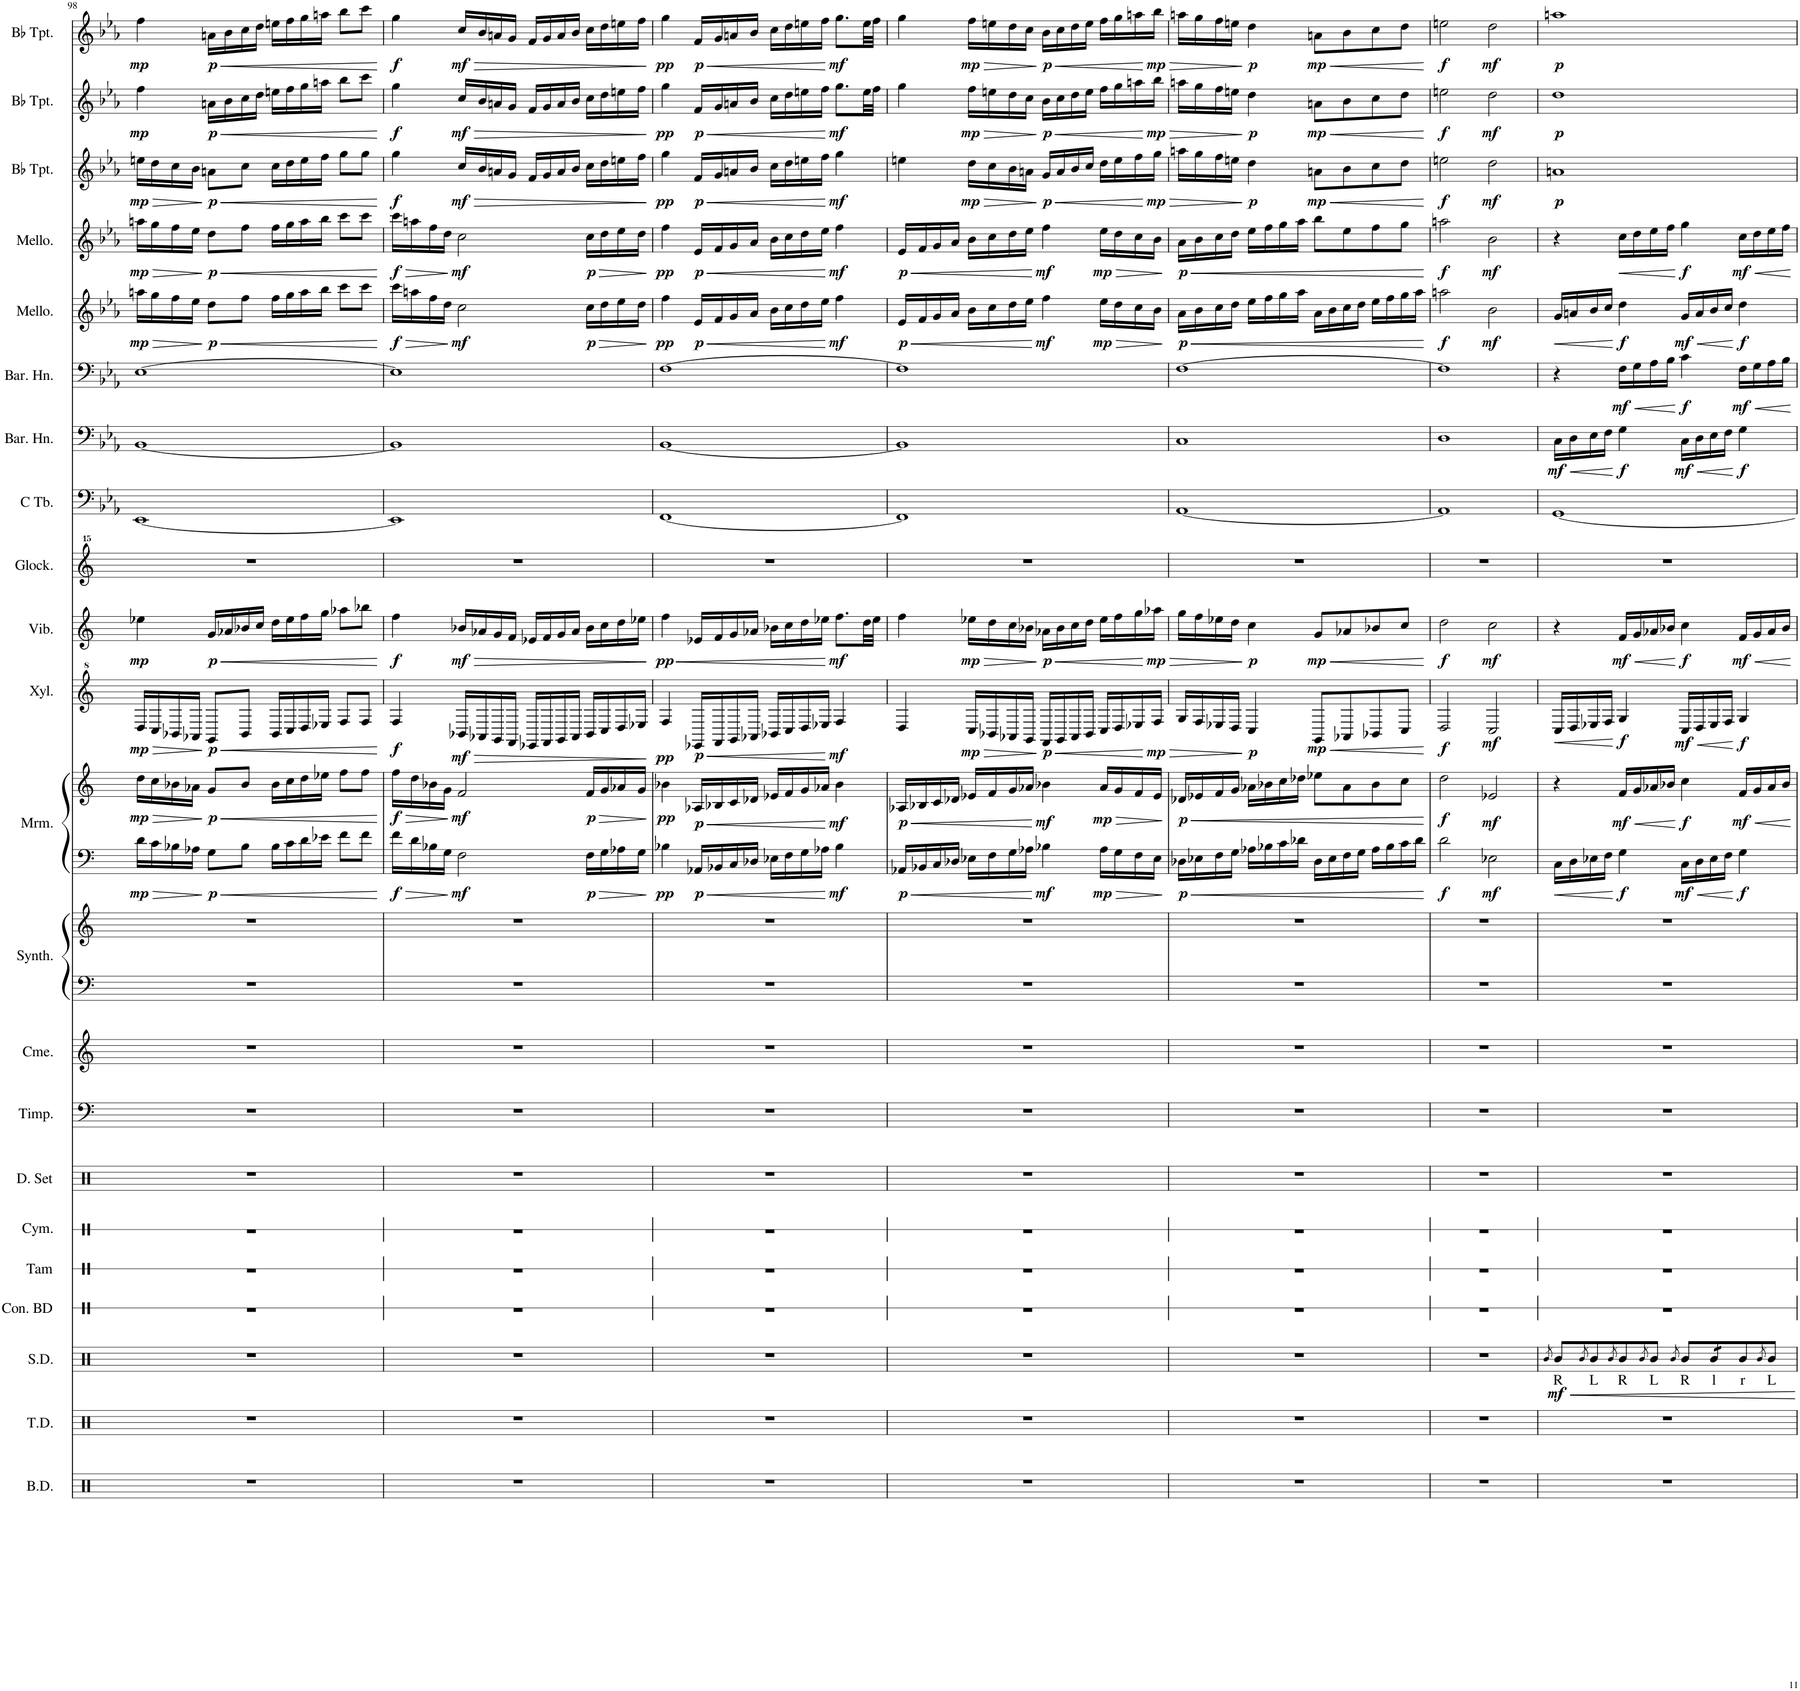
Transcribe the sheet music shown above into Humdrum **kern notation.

**kern	**kern	**kern	**dynam	**kern	**kern	**kern	**kern	**kern	**kern	**kern	**kern	**kern	**kern	**dynam	**kern	**dynam	**kern	**dynam	**kern	**kern	**kern	**dynam	**kern	**dynam	**kern	**dynam	**kern	**dynam	**kern	**dynam	**kern	**dynam	**kern	**dynam
*part22	*part21	*part20	*part20	*part19	*part18	*part17	*part16	*part15	*part14	*part13	*part13	*part12	*part12	*part12	*part11	*part11	*part10	*part10	*part9	*part8	*part7	*part7	*part6	*part6	*part5	*part5	*part4	*part4	*part3	*part3	*part2	*part2	*part1	*part1
*staff24	*staff23	*staff22	*staff22	*staff21	*staff20	*staff19	*staff18	*staff17	*staff16	*staff15	*staff14	*staff13	*staff12	*staff12/13	*staff11	*staff11	*staff10	*staff10	*staff9	*staff8	*staff7	*staff7	*staff6	*staff6	*staff5	*staff5	*staff4	*staff4	*staff3	*staff3	*staff2	*staff2	*staff1	*staff1
*I"Bass Drums	*I"Tenor Drums	*I"Snare Drum	*	*I"Concert Bass Drum	*I"Tam-Tam	*I"Cymbal	*I"Drumset	*I"Timpani	*I"Chimes	*I"Bass Synthesizer	*	*I"Marimba	*	*	*I"Xylophone	*	*I"Vibraphone	*	*I"Glockenspiel	*I"C Tuba	*I"Baritone Horn	*	*I"Baritone Horn	*	*I"Mellophone	*	*I"Mellophone	*	*I"Bb Trumpet	*	*I"Bb Trumpet	*	*I"Bb Trumpet	*
*I'B.D.	*I'T.D.	*I'S.D.	*	*I'Con. BD	*I'Tam	*I'Cym.	*I'D. Set	*I'Timp.	*I'Cme.	*I'Synth.	*	*I'Mrm.	*	*	*I'Xyl.	*	*I'Vib.	*	*I'Glock.	*I'C Tb.	*I'Bar. Hn.	*	*I'Bar. Hn.	*	*I'Mello.	*	*I'Mello.	*	*I'Bb Tpt.	*	*I'Bb Tpt.	*	*I'Bb Tpt.	*
!!LO:PB:g=z
*clefX	*clefX	*clefX	*	*clefX	*clefX	*clefX	*clefX	*clefF4	*clefG2	*clefF4	*clefG2	*clefF4	*clefG2	*	*clefG^2	*	*clefG2	*	*clefG^^2	*clefF4	*clefF4	*	*clefF4	*	*clefG2	*	*clefG2	*	*clefG2	*	*clefG2	*	*clefG2	*
*	*	*	*	*	*	*	*	*	*	*	*	*	*	*	*Trd-7c-12	*	*	*	*Trd-14c-24	*	*Trd4c7	*	*Trd4c7	*	*Trd4c7	*	*Trd4c7	*	*Trd1c2	*	*Trd1c2	*	*Trd1c2	*
*k[]	*k[]	*k[]	*	*k[]	*k[]	*k[]	*k[]	*k[]	*k[]	*k[]	*k[]	*k[]	*k[]	*	*k[]	*	*k[]	*	*k[]	*k[b-e-a-]	*k[b-e-a-]	*	*k[b-e-a-]	*	*k[b-e-a-]	*	*k[b-e-a-]	*	*k[b-e-a-]	*	*k[b-e-a-]	*	*k[b-e-a-]	*
*M4/4	*M4/4	*M4/4	*	*M4/4	*M4/4	*M4/4	*M4/4	*M4/4	*M4/4	*M4/4	*M4/4	*M4/4	*M4/4	*	*M4/4	*	*M4/4	*	*M4/4	*M4/4	*M4/4	*	*M4/4	*	*M4/4	*	*M4/4	*	*M4/4	*	*M4/4	*	*M4/4	*
=98	=98	=98	=98	=98	=98	=98	=98	=98	=98	=98	=98	=98	=98	=98	=98	=98	=98	=98	=98	=98	=98	=98	=98	=98	=98	=98	=98	=98	=98	=98	=98	=98	=98	=98
!	!	!	!	!	!	!	!	!	!	!	!	!	!	!LO:HP:b	!	!LO:HP:b	!	!	!	!	!	!	!	!	!	!LO:HP:b	!	!LO:HP:b	!	!LO:HP:b	!	!	!	!
!	!	!	!	!	!	!	!	!	!	!	!	!	!	!LO:DY:n=1:b=2	!	!	!	!	!	!	!	!	!	!	!	!	!	!	!	!	!	!	!	!
!	!	!	!	!	!	!	!	!	!	!	!	!	!	!LO:DY:n=2:b	!	!LO:DY:n=1:b	!	!LO:DY:b	!	!	!	!	!	!	!	!LO:DY:n=1:b	!	!LO:DY:n=1:b	!	!LO:DY:n=1:b	!	!LO:DY:b	!	!LO:DY:b
1r	1r	1r	.	1r	1r	1r	1r	1r	1r	1r	1r	16d\LL	16dd\LL	> mp mp	16d/LL	> mp	4ee-X\	mp	1r	[1EE-	[1BB-	.	[1E-	.	16aan\LL	> mp	16aan\LL	> mp	16een\LL	> mp	4ff\	mp	4ff\	mp
.	.	.	.	.	.	.	.	.	.	.	.	16c\	16cc\	.	16c/	.	.	.	.	.	.	.	.	.	16gg\	.	16gg\	.	16dd\	.	.	.	.	.
.	.	.	.	.	.	.	.	.	.	.	.	16B-X\	16b-X\	.	16B-X/	.	.	.	.	.	.	.	.	.	16ff\	.	16ff\	.	16cc\	.	.	.	.	.
.	.	.	.	.	.	.	.	.	.	.	.	16A-X\JJ	16a-X\JJ	.	16A-X/JJ	.	.	.	.	.	.	.	.	.	16ee-\JJ	.	16ee-\JJ	.	16b-\JJ	.	.	.	.	.
!	!	!	!	!	!	!	!	!	!	!	!	!	!	!LO:HP:n=1:b	!	!LO:HP:n=1:b	!	!LO:HP:b	!	!	!	!	!	!	!	!LO:HP:n=1:b	!	!LO:HP:n=1:b	!	!LO:HP:n=1:b	!	!LO:HP:b	!	!LO:HP:b
!	!	!	!	!	!	!	!	!	!	!	!	!	!	!LO:DY:n=3:b=2	!	!	!	!	!	!	!	!	!	!	!	!	!	!	!	!	!	!	!	!
!	!	!	!	!	!	!	!	!	!	!	!	!	!	!LO:DY:n=4:b	!	!LO:DY:n=2:b	!	!LO:DY:n=1:b	!	!	!	!	!	!	!	!LO:DY:n=2:b	!	!LO:DY:n=2:b	!	!LO:DY:n=2:b	!	!LO:DY:n=1:b	!	!LO:DY:n=1:b
.	.	.	.	.	.	.	.	.	.	.	.	8G\L	8g/L	] < p p	8G/L	] < p	16g/LL	< p	.	.	.	.	.	.	8dd\L	] < p	8dd\L	] < p	8an\L	] < p	16an\LL	< p	16an\LL	< p
.	.	.	.	.	.	.	.	.	.	.	.	.	.	.	.	.	16a-X/	.	.	.	.	.	.	.	.	.	.	.	.	.	16b-\	.	16b-\	.
.	.	.	.	.	.	.	.	.	.	.	.	8B-\J	8b-/J	.	8B-/J	.	16b-X/	.	.	.	.	.	.	.	8ff\J	.	8ff\J	.	8cc\J	.	16cc\	.	16cc\	.
.	.	.	.	.	.	.	.	.	.	.	.	.	.	.	.	.	16cc/JJ	.	.	.	.	.	.	.	.	.	.	.	.	.	16dd\JJ	.	16dd\JJ	.
.	.	.	.	.	.	.	.	.	.	.	.	16B-\LL	16b-\LL	.	16B-/LL	.	16dd\LL	.	.	.	.	.	.	.	16ff\LL	.	16ff\LL	.	16cc\LL	.	16een\LL	.	16een\LL	.
.	.	.	.	.	.	.	.	.	.	.	.	16c\	16cc\	.	16c/	.	16ee-\	.	.	.	.	.	.	.	16gg\	.	16gg\	.	16dd\	.	16ff\	.	16ff\	.
.	.	.	.	.	.	.	.	.	.	.	.	16d\	16dd\	.	16d/	.	16ff\	.	.	.	.	.	.	.	16aa\	.	16aa\	.	16ee\	.	16gg\	.	16gg\	.
.	.	.	.	.	.	.	.	.	.	.	.	16e-X\JJ	16ee-X\JJ	.	16e-X/JJ	.	16gg\JJ	.	.	.	.	.	.	.	16bb-\JJ	.	16bb-\JJ	.	16ff\JJ	.	16aan\JJ	.	16aan\JJ	.
.	.	.	.	.	.	.	.	.	.	.	.	8f\L	8ff\L	.	8f/L	.	8aa-X\L	.	.	.	.	.	.	.	8ccc\L	.	8ccc\L	.	8gg\L	.	8bb-\L	.	8bb-\L	.
.	.	.	.	.	.	.	.	.	.	.	.	8f\J	8ff\J	.	8f/J	.	8bb-X\J	.	.	.	.	.	.	.	8ccc\J	.	8ccc\J	.	8gg\J	.	8ccc\J	.	8ccc\J	.
.	.	.	.	.	.	.	.	.	.	.	.	.	.	[	.	[	.	[	.	.	.	.	.	.	.	[	.	[	.	[	.	[	.	[
=99	=99	=99	=99	=99	=99	=99	=99	=99	=99	=99	=99	=99	=99	=99	=99	=99	=99	=99	=99	=99	=99	=99	=99	=99	=99	=99	=99	=99	=99	=99	=99	=99	=99	=99
!	!	!	!	!	!	!	!	!	!	!	!	!	!	!LO:HP:b	!	!	!	!	!	!	!	!	!	!	!	!LO:HP:b	!	!LO:HP:b	!	!	!	!	!	!
!	!	!	!	!	!	!	!	!	!	!	!	!	!	!LO:DY:n=1:b=2	!	!	!	!	!	!	!	!	!	!	!	!	!	!	!	!	!	!	!	!
!	!	!	!	!	!	!	!	!	!	!	!	!	!	!LO:DY:n=2:b	!	!LO:DY:b	!	!LO:DY:b	!	!	!	!	!	!	!	!LO:DY:n=1:b	!	!LO:DY:n=1:b	!	!LO:DY:b	!	!LO:DY:b	!	!LO:DY:b
1r	1r	1r	.	1r	1r	1r	1r	1r	1r	1r	1r	16f\LL	16ff\LL	> f f	4f/	f	4ff\	f	1r	1EE-]	1BB-]	.	1E-]	.	16ccc\LL	> f	16ccc\LL	> f	4gg\	f	4gg\	f	4gg\	f
.	.	.	.	.	.	.	.	.	.	.	.	16d\	16dd\	.	.	.	.	.	.	.	.	.	.	.	16aan\	.	16aan\	.	.	.	.	.	.	.
.	.	.	.	.	.	.	.	.	.	.	.	16B-X\	16b-X\	.	.	.	.	.	.	.	.	.	.	.	16ff\	.	16ff\	.	.	.	.	.	.	.
.	.	.	.	.	.	.	.	.	.	.	.	16G\JJ	16g\JJ	.	.	.	.	.	.	.	.	.	.	.	16dd\JJ	.	16dd\JJ	.	.	.	.	.	.	.
!	!	!	!	!	!	!	!	!	!	!	!	!	!	!LO:DY:n=3:b=2	!	!LO:HP:b	!	!LO:HP:b	!	!	!	!	!	!	!	!	!	!	!	!LO:HP:b	!	!LO:HP:b	!	!LO:HP:b
!	!	!	!	!	!	!	!	!	!	!	!	!	!	!LO:DY:n=4:b	!	!LO:DY:n=1:b	!	!LO:DY:n=1:b	!	!	!	!	!	!	!	!LO:DY:n=2:b	!	!LO:DY:n=2:b	!	!LO:DY:n=1:b	!	!LO:DY:n=1:b	!	!LO:DY:n=1:b
.	.	.	.	.	.	.	.	.	.	.	.	2F\	2f/	] mf mf	16B-X/LL	> mf	16b-X/LL	> mf	.	.	.	.	.	.	2cc\	] mf	2cc\	] mf	16cc/LL	> mf	16cc/LL	> mf	16cc/LL	> mf
.	.	.	.	.	.	.	.	.	.	.	.	.	.	.	16A-X/	.	16a-X/	.	.	.	.	.	.	.	.	.	.	.	16b-/	.	16b-/	.	16b-/	.
.	.	.	.	.	.	.	.	.	.	.	.	.	.	.	16G/	.	16g/	.	.	.	.	.	.	.	.	.	.	.	16an/	.	16an/	.	16an/	.
.	.	.	.	.	.	.	.	.	.	.	.	.	.	.	16F/JJ	.	16f/JJ	.	.	.	.	.	.	.	.	.	.	.	16g/JJ	.	16g/JJ	.	16g/JJ	.
.	.	.	.	.	.	.	.	.	.	.	.	.	.	.	16E-X/LL	.	16e-X/LL	.	.	.	.	.	.	.	.	.	.	.	16f/LL	.	16f/LL	.	16f/LL	.
.	.	.	.	.	.	.	.	.	.	.	.	.	.	.	16F/	.	16f/	.	.	.	.	.	.	.	.	.	.	.	16g/	.	16g/	.	16g/	.
.	.	.	.	.	.	.	.	.	.	.	.	.	.	.	16G/	.	16g/	.	.	.	.	.	.	.	.	.	.	.	16a/	.	16a/	.	16a/	.
.	.	.	.	.	.	.	.	.	.	.	.	.	.	.	16A-/JJ	.	16a-/JJ	.	.	.	.	.	.	.	.	.	.	.	16b-/JJ	.	16b-/JJ	.	16b-/JJ	.
!	!	!	!	!	!	!	!	!	!	!	!	!	!	!LO:HP:b	!	!	!	!	!	!	!	!	!	!	!	!LO:HP:b	!	!LO:HP:b	!	!	!	!	!	!
!	!	!	!	!	!	!	!	!	!	!	!	!	!	!LO:DY:n=5:b=2	!	!	!	!	!	!	!	!	!	!	!	!	!	!	!	!	!	!	!	!
!	!	!	!	!	!	!	!	!	!	!	!	!	!	!LO:DY:n=6:b	!	!	!	!	!	!	!	!	!	!	!	!LO:DY:n=3:b	!	!LO:DY:n=3:b	!	!	!	!	!	!
.	.	.	.	.	.	.	.	.	.	.	.	16F\LL	16f/LL	> p p	16B-/LL	.	16b-\LL	.	.	.	.	.	.	.	16cc\LL	> p	16cc\LL	> p	16cc\LL	.	16cc\LL	.	16cc\LL	.
.	.	.	.	.	.	.	.	.	.	.	.	16G\	16g/	.	16c/	.	16cc\	.	.	.	.	.	.	.	16dd\	.	16dd\	.	16dd\	.	16dd\	.	16dd\	.
.	.	.	.	.	.	.	.	.	.	.	.	16A-X\	16a-X/	.	16d/	.	16dd\	.	.	.	.	.	.	.	16ee-\	.	16ee-\	.	16een\	.	16een\	.	16een\	.
.	.	.	.	.	.	.	.	.	.	.	.	16G\JJ	16g/JJ	.	16e-X/JJ	.	16ee-X\JJ	.	.	.	.	.	.	.	16dd\JJ	.	16dd\JJ	.	16ff\JJ	.	16ff\JJ	.	16ff\JJ	.
.	.	.	.	.	.	.	.	.	.	.	.	.	.	]	.	]	.	]	.	.	.	.	.	.	.	]	.	]	.	]	.	]	.	]
=100	=100	=100	=100	=100	=100	=100	=100	=100	=100	=100	=100	=100	=100	=100	=100	=100	=100	=100	=100	=100	=100	=100	=100	=100	=100	=100	=100	=100	=100	=100	=100	=100	=100	=100
!	!	!	!	!	!	!	!	!	!	!	!	!	!	!LO:DY:b=2	!	!	!	!LO:HP:b	!	!	!	!	!	!	!	!	!	!	!	!	!	!	!	!
!	!	!	!	!	!	!	!	!	!	!	!	!	!	!LO:DY:n=1:b	!	!LO:DY:b	!	!LO:DY:n=1:b	!	!	!	!	!	!	!	!LO:DY:b	!	!LO:DY:b	!	!LO:DY:b	!	!LO:DY:b	!	!LO:DY:b
1r	1r	1r	.	1r	1r	1r	1r	1r	1r	1r	1r	4B-X\	4b-X\	pp pp	4f/	pp	4ff\	< pp	1r	[1FF	[1BB-	.	[1F	.	4ff\	pp	4ff\	pp	4gg\	pp	4gg\	pp	4gg\	pp
!	!	!	!	!	!	!	!	!	!	!	!	!	!	!LO:HP:b	!	!LO:HP:b	!	!	!	!	!	!	!	!	!	!LO:HP:b	!	!LO:HP:b	!	!LO:HP:b	!	!LO:HP:b	!	!LO:HP:b
!	!	!	!	!	!	!	!	!	!	!	!	!	!	!LO:DY:n=2:b=2	!	!	!	!	!	!	!	!	!	!	!	!	!	!	!	!	!	!	!	!
!	!	!	!	!	!	!	!	!	!	!	!	!	!	!LO:DY:n=3:b	!	!LO:DY:n=1:b	!	!	!	!	!	!	!	!	!	!LO:DY:n=1:b	!	!LO:DY:n=1:b	!	!LO:DY:n=1:b	!	!LO:DY:n=1:b	!	!LO:DY:n=1:b
.	.	.	.	.	.	.	.	.	.	.	.	16AA-X/LL	16A-X/LL	< p p	16E-X/LL	< p	16e-X/LL	.	.	.	.	.	.	.	16e-/LL	< p	16e-/LL	< p	16f/LL	< p	16f/LL	< p	16f/LL	< p
.	.	.	.	.	.	.	.	.	.	.	.	16BB-X/	16B-X/	.	16F/	.	16f/	.	.	.	.	.	.	.	16f/	.	16f/	.	16g/	.	16g/	.	16g/	.
.	.	.	.	.	.	.	.	.	.	.	.	16C/	16c/	.	16G/	.	16g/	.	.	.	.	.	.	.	16g/	.	16g/	.	16an/	.	16an/	.	16an/	.
.	.	.	.	.	.	.	.	.	.	.	.	16D-X/JJ	16d-X/JJ	.	16A-X/JJ	.	16a-X/JJ	.	.	.	.	.	.	.	16a-/JJ	.	16a-/JJ	.	16b-/JJ	.	16b-/JJ	.	16b-/JJ	.
.	.	.	.	.	.	.	.	.	.	.	.	16E-X\LL	16e-X/LL	.	16B-X/LL	.	16b-X\LL	.	.	.	.	.	.	.	16b-\LL	.	16b-\LL	.	16cc\LL	.	16cc\LL	.	16cc\LL	.
.	.	.	.	.	.	.	.	.	.	.	.	16F\	16f/	.	16c/	.	16cc\	.	.	.	.	.	.	.	16cc\	.	16cc\	.	16dd\	.	16dd\	.	16dd\	.
.	.	.	.	.	.	.	.	.	.	.	.	16G\	16g/	.	16d/	.	16dd\	.	.	.	.	.	.	.	16dd\	.	16dd\	.	16een\	.	16een\	.	16een\	.
.	.	.	.	.	.	.	.	.	.	.	.	16A-X\JJ	16a-X/JJ	.	16e-X/JJ	.	16ee-X\JJ	.	.	.	.	.	.	.	16ee-\JJ	.	16ee-\JJ	.	16ff\JJ	.	16ff\JJ	.	16ff\JJ	.
!	!	!	!	!	!	!	!	!	!	!	!	!	!	!LO:DY:n=4:b=2	!	!	!	!	!	!	!	!	!	!	!	!	!	!	!	!	!	!	!	!
!	!	!	!	!	!	!	!	!	!	!	!	!	!	!LO:DY:n=5:b	!	!LO:DY:n=2:b	!	!LO:DY:n=2:b	!	!	!	!	!	!	!	!LO:DY:n=2:b	!	!LO:DY:n=2:b	!	!LO:DY:n=2:b	!	!LO:DY:n=2:b	!	!LO:DY:n=2:b
.	.	.	.	.	.	.	.	.	.	.	.	4B-\	4b-\	[ mf mf	4f/	[ mf	8.ff\L	[ mf	.	.	.	.	.	.	4ff\	[ mf	4ff\	[ mf	4gg\	[ mf	8.gg\L	[ mf	8.gg\L	[ mf
.	.	.	.	.	.	.	.	.	.	.	.	.	.	.	.	.	32dd\LL	.	.	.	.	.	.	.	.	.	.	.	.	.	32ee\LL	.	32ee\LL	.
.	.	.	.	.	.	.	.	.	.	.	.	.	.	.	.	.	32ee-\JJJ	.	.	.	.	.	.	.	.	.	.	.	.	.	32ff\JJJ	.	32ff\JJJ	.
=101	=101	=101	=101	=101	=101	=101	=101	=101	=101	=101	=101	=101	=101	=101	=101	=101	=101	=101	=101	=101	=101	=101	=101	=101	=101	=101	=101	=101	=101	=101	=101	=101	=101	=101
!	!	!	!	!	!	!	!	!	!	!	!	!	!	!LO:HP:b	!	!	!	!	!	!	!	!	!	!	!	!LO:HP:b	!	!LO:HP:b	!	!	!	!	!	!
!	!	!	!	!	!	!	!	!	!	!	!	!	!	!LO:DY:n=1:b=2	!	!	!	!	!	!	!	!	!	!	!	!	!	!	!	!	!	!	!	!
!	!	!	!	!	!	!	!	!	!	!	!	!	!	!LO:DY:n=2:b	!	!	!	!	!	!	!	!	!	!	!	!LO:DY:n=1:b	!	!LO:DY:n=1:b	!	!	!	!	!	!
1r	1r	1r	.	1r	1r	1r	1r	1r	1r	1r	1r	16AA-X/LL	16A-X/LL	< p p	4d/	.	4ff\	.	1r	1FF]	1BB-]	.	1F]	.	16e-/LL	< p	16e-/LL	< p	4een\	.	4gg\	.	4gg\	.
.	.	.	.	.	.	.	.	.	.	.	.	16BB-X/	16B-X/	.	.	.	.	.	.	.	.	.	.	.	16f/	.	16f/	.	.	.	.	.	.	.
.	.	.	.	.	.	.	.	.	.	.	.	16C/	16c/	.	.	.	.	.	.	.	.	.	.	.	16g/	.	16g/	.	.	.	.	.	.	.
.	.	.	.	.	.	.	.	.	.	.	.	16D-X/JJ	16d-X/JJ	.	.	.	.	.	.	.	.	.	.	.	16a-/JJ	.	16a-/JJ	.	.	.	.	.	.	.
!	!	!	!	!	!	!	!	!	!	!	!	!	!	!	!	!LO:HP:b	!	!LO:HP:b	!	!	!	!	!	!	!	!	!	!	!	!LO:HP:b	!	!LO:HP:b	!	!LO:HP:b
!	!	!	!	!	!	!	!	!	!	!	!	!	!	!	!	!LO:DY:n=1:b	!	!LO:DY:n=1:b	!	!	!	!	!	!	!	!	!	!	!	!LO:DY:n=1:b	!	!LO:DY:n=1:b	!	!LO:DY:n=1:b
.	.	.	.	.	.	.	.	.	.	.	.	16E-X\LL	16e-X/LL	.	16c/LL	> mp	16ee-X\LL	> mp	.	.	.	.	.	.	16b-\LL	.	16b-\LL	.	16dd\LL	> mp	16ff\LL	> mp	16ff\LL	> mp
.	.	.	.	.	.	.	.	.	.	.	.	16F\	16f/	.	16B-X/	.	16dd\	.	.	.	.	.	.	.	16cc\	.	16cc\	.	16cc\	.	16een\	.	16een\	.
.	.	.	.	.	.	.	.	.	.	.	.	16G\	16g/	.	16A-X/	.	16cc\	.	.	.	.	.	.	.	16dd\	.	16dd\	.	16b-\	.	16dd\	.	16dd\	.
.	.	.	.	.	.	.	.	.	.	.	.	16A-X\JJ	16a-X/JJ	.	16G/JJ	.	16b-X\JJ	.	.	.	.	.	.	.	16ee-\JJ	.	16ee-\JJ	.	16an\JJ	.	16cc\JJ	.	16cc\JJ	.
!	!	!	!	!	!	!	!	!	!	!	!	!	!	!LO:DY:n=3:b=2	!	!LO:HP:n=1:b	!	!LO:HP:n=1:b	!	!	!	!	!	!	!	!	!	!	!	!LO:HP:n=1:b	!	!LO:HP:n=1:b	!	!LO:HP:n=1:b
!	!	!	!	!	!	!	!	!	!	!	!	!	!	!LO:DY:n=4:b	!	!LO:DY:n=2:b	!	!LO:DY:n=2:b	!	!	!	!	!	!	!	!LO:DY:n=2:b	!	!LO:DY:n=2:b	!	!LO:DY:n=2:b	!	!LO:DY:n=2:b	!	!LO:DY:n=2:b
.	.	.	.	.	.	.	.	.	.	.	.	4B-X\	4b-X\	[ mf mf	16F/LL	] < p	16a-X\LL	] < p	.	.	.	.	.	.	4ff\	[ mf	4ff\	[ mf	16g/LL	] < p	16b-\LL	] < p	16b-\LL	] < p
.	.	.	.	.	.	.	.	.	.	.	.	.	.	.	16G/	.	16b-\	.	.	.	.	.	.	.	.	.	.	.	16a/	.	16cc\	.	16cc\	.
.	.	.	.	.	.	.	.	.	.	.	.	.	.	.	16A-/	.	16cc\	.	.	.	.	.	.	.	.	.	.	.	16b-/	.	16dd\	.	16dd\	.
.	.	.	.	.	.	.	.	.	.	.	.	.	.	.	16B-/JJ	.	16dd\JJ	.	.	.	.	.	.	.	.	.	.	.	16cc/JJ	.	16ee\JJ	.	16ee\JJ	.
!	!	!	!	!	!	!	!	!	!	!	!	!	!	!LO:HP:b	!	!	!	!	!	!	!	!	!	!	!	!LO:HP:b	!	!LO:HP:b	!	!	!	!	!	!
!	!	!	!	!	!	!	!	!	!	!	!	!	!	!LO:DY:n=5:b=2	!	!	!	!	!	!	!	!	!	!	!	!	!	!	!	!	!	!	!	!
!	!	!	!	!	!	!	!	!	!	!	!	!	!	!LO:DY:n=6:b	!	!	!	!	!	!	!	!	!	!	!	!LO:DY:n=3:b	!	!LO:DY:n=3:b	!	!	!	!	!	!
.	.	.	.	.	.	.	.	.	.	.	.	16A-\LL	16a-/LL	> mp mp	16c/LL	.	16ee-\LL	.	.	.	.	.	.	.	16ee-\LL	> mp	16ee-\LL	> mp	16dd\LL	.	16ff\LL	.	16ff\LL	.
.	.	.	.	.	.	.	.	.	.	.	.	16G\	16g/	.	16d/	.	16ff\	.	.	.	.	.	.	.	16dd\	.	16dd\	.	16ee\	.	16gg\	.	16gg\	.
.	.	.	.	.	.	.	.	.	.	.	.	16F\	16f/	.	16e-X/	.	16gg\	.	.	.	.	.	.	.	16cc\	.	16cc\	.	16ff\	.	16aan\	.	16aan\	.
!	!	!	!	!	!	!	!	!	!	!	!	!	!	!	!	!LO:HP:n=1:b	!	!LO:HP:n=1:b	!	!	!	!	!	!	!	!	!	!	!	!LO:HP:n=1:b	!	!LO:HP:n=1:b	!	!LO:HP:n=1:b
!	!	!	!	!	!	!	!	!	!	!	!	!	!	!	!	!LO:DY:n=3:b	!	!LO:DY:n=3:b	!	!	!	!	!	!	!	!	!	!	!	!LO:DY:n=3:b	!	!LO:DY:n=3:b	!	!LO:DY:n=3:b
.	.	.	.	.	.	.	.	.	.	.	.	16E-\JJ	16e-/JJ	.	16f/JJ	[ > mp	16aa-X\JJ	[ > mp	.	.	.	.	.	.	16b-\JJ	.	16b-\JJ	.	16gg\JJ	[ > mp	16bb-\JJ	[ > mp	16bb-\JJ	[ > mp
.	.	.	.	.	.	.	.	.	.	.	.	.	.	]	.	.	.	.	.	.	.	.	.	.	.	]	.	]	.	.	.	.	.	.
=102	=102	=102	=102	=102	=102	=102	=102	=102	=102	=102	=102	=102	=102	=102	=102	=102	=102	=102	=102	=102	=102	=102	=102	=102	=102	=102	=102	=102	=102	=102	=102	=102	=102	=102
!	!	!	!	!	!	!	!	!	!	!	!	!	!	!LO:HP:b	!	!	!	!	!	!	!	!	!	!	!	!LO:HP:b	!	!LO:HP:b	!	!	!	!	!	!
!	!	!	!	!	!	!	!	!	!	!	!	!	!	!LO:DY:n=1:b=2	!	!	!	!	!	!	!	!	!	!	!	!	!	!	!	!	!	!	!	!
!	!	!	!	!	!	!	!	!	!	!	!	!	!	!LO:DY:n=2:b	!	!	!	!	!	!	!	!	!	!	!	!LO:DY:n=1:b	!	!LO:DY:n=1:b	!	!	!	!	!	!
1r	1r	1r	.	1r	1r	1r	1r	1r	1r	1r	1r	16D-X\LL	16d-X/LL	< p p	16g/LL	.	16gg\LL	.	1r	[1AA-	1C	.	[1F	.	16a-\LL	< p	16a-\LL	< p	16aan\LL	.	16aan\LL	.	16aan\LL	.
.	.	.	.	.	.	.	.	.	.	.	.	16E-X\	16e-X/	.	16f/	.	16ff\	.	.	.	.	.	.	.	16b-\	.	16b-\	.	16gg\	.	16gg\	.	16gg\	.
.	.	.	.	.	.	.	.	.	.	.	.	16F\	16f/	.	16e-X/	.	16ee-X\	.	.	.	.	.	.	.	16cc\	.	16cc\	.	16ff\	.	16ff\	.	16ff\	.
.	.	.	.	.	.	.	.	.	.	.	.	16G\JJ	16g/JJ	.	16d/JJ	.	16dd\JJ	.	.	.	.	.	.	.	16dd\JJ	.	16dd\JJ	.	16een\JJ	.	16een\JJ	.	16een\JJ	.
!	!	!	!	!	!	!	!	!	!	!	!	!	!	!	!	!LO:DY:n=1:b	!	!LO:DY:n=1:b	!	!	!	!	!	!	!	!	!	!	!	!LO:DY:n=1:b	!	!LO:DY:n=1:b	!	!LO:DY:n=1:b
.	.	.	.	.	.	.	.	.	.	.	.	16A-X\LL	16a-X\LL	.	4c/	] p	4cc\	] p	.	.	.	.	.	.	16ee-\LL	.	16ee-\LL	.	4dd\	] p	4dd\	] p	4dd\	] p
.	.	.	.	.	.	.	.	.	.	.	.	16B-X\	16b-X\	.	.	.	.	.	.	.	.	.	.	.	16ff\	.	16ff\	.	.	.	.	.	.	.
.	.	.	.	.	.	.	.	.	.	.	.	16c\	16cc\	.	.	.	.	.	.	.	.	.	.	.	16gg\	.	16gg\	.	.	.	.	.	.	.
.	.	.	.	.	.	.	.	.	.	.	.	16d-X\JJ	16dd-X\JJ	.	.	.	.	.	.	.	.	.	.	.	16aa-\JJ	.	16aa-\JJ	.	.	.	.	.	.	.
!	!	!	!	!	!	!	!	!	!	!	!	!	!	!	!	!LO:HP:b	!	!LO:HP:b	!	!	!	!	!	!	!	!	!	!	!	!LO:HP:b	!	!LO:HP:b	!	!LO:HP:b
!	!	!	!	!	!	!	!	!	!	!	!	!	!	!	!	!LO:DY:n=2:b	!	!LO:DY:n=2:b	!	!	!	!	!	!	!	!	!	!	!	!LO:DY:n=2:b	!	!LO:DY:n=2:b	!	!LO:DY:n=2:b
.	.	.	.	.	.	.	.	.	.	.	.	16D-\LL	8ee-X\L	.	8G/L	< mp	8g/L	< mp	.	.	.	.	.	.	16a-\LL	.	8bb-\L	.	8an\L	< mp	8an\L	< mp	8an\L	< mp
.	.	.	.	.	.	.	.	.	.	.	.	16E-\	.	.	.	.	.	.	.	.	.	.	.	.	16b-\	.	.	.	.	.	.	.	.	.
.	.	.	.	.	.	.	.	.	.	.	.	16F\	8a-\	.	8A-X/	.	8a-X/	.	.	.	.	.	.	.	16cc\	.	8ee-\	.	8b-\	.	8b-\	.	8b-\	.
.	.	.	.	.	.	.	.	.	.	.	.	16G\JJ	.	.	.	.	.	.	.	.	.	.	.	.	16dd\JJ	.	.	.	.	.	.	.	.	.
.	.	.	.	.	.	.	.	.	.	.	.	16A-\LL	8b-\	.	8B-X/	.	8b-X/	.	.	.	.	.	.	.	16ee-\LL	.	8ff\	.	8cc\	.	8cc\	.	8cc\	.
.	.	.	.	.	.	.	.	.	.	.	.	16B-\	.	.	.	.	.	.	.	.	.	.	.	.	16ff\	.	.	.	.	.	.	.	.	.
.	.	.	.	.	.	.	.	.	.	.	.	16c\	8cc\J	.	8c/J	.	8cc/J	.	.	.	.	.	.	.	16gg\	.	8gg\J	.	8dd\J	.	8dd\J	.	8dd\J	.
.	.	.	.	.	.	.	.	.	.	.	.	16d-\JJ	.	.	.	.	.	.	.	.	.	.	.	.	16aa-\JJ	.	.	.	.	.	.	.	.	.
.	.	.	.	.	.	.	.	.	.	.	.	.	.	[	.	[	.	[	.	.	.	.	.	.	.	[	.	[	.	[	.	[	.	[
=103	=103	=103	=103	=103	=103	=103	=103	=103	=103	=103	=103	=103	=103	=103	=103	=103	=103	=103	=103	=103	=103	=103	=103	=103	=103	=103	=103	=103	=103	=103	=103	=103	=103	=103
!	!	!	!	!	!	!	!	!	!	!	!	!	!	!LO:DY:b=2	!	!	!	!	!	!	!	!	!	!	!	!	!	!	!	!	!	!	!	!
!	!	!	!	!	!	!	!	!	!	!	!	!	!	!LO:DY:n=1:b	!	!LO:DY:b	!	!LO:DY:b	!	!	!	!	!	!	!	!LO:DY:b	!	!LO:DY:b	!	!LO:DY:b	!	!LO:DY:b	!	!LO:DY:b
1r	1r	1r	.	1r	1r	1r	1r	1r	1r	1r	1r	2d\	2dd\	f f	2d/	f	2dd\	f	1r	1AA-]	1D	.	1F]	.	2aan\	f	2aan\	f	2een\	f	2een\	f	2een\	f
!	!	!	!	!	!	!	!	!	!	!	!	!	!	!LO:DY:n=2:b=2	!	!	!	!	!	!	!	!	!	!	!	!	!	!	!	!	!	!	!	!
!	!	!	!	!	!	!	!	!	!	!	!	!	!	!LO:DY:n=3:b	!	!LO:DY:b	!	!LO:DY:b	!	!	!	!	!	!	!	!LO:DY:b	!	!LO:DY:b	!	!LO:DY:b	!	!LO:DY:b	!	!LO:DY:b
.	.	.	.	.	.	.	.	.	.	.	.	2E-X\	2e-X/	mf mf	2c/	mf	2cc\	mf	.	.	.	.	.	.	2b-\	mf	2b-\	mf	2dd\	mf	2dd\	mf	2dd\	mf
=104	=104	=104	=104	=104	=104	=104	=104	=104	=104	=104	=104	=104	=104	=104	=104	=104	=104	=104	=104	=104	=104	=104	=104	=104	=104	=104	=104	=104	=104	=104	=104	=104	=104	=104
.	.	8qR/	.	.	.	.	.	.	.	.	.	.	.	.	.	.	.	.	.	.	.	.	.	.	.	.	.	.	.	.	.	.	.	.
!	!	!LO:TX:b:t=R	!	!	!	!	!	!	!	!	!	!	!	!	!	!	!	!	!	!	!	!	!	!	!	!	!	!	!	!	!	!	!	!
!	!	!	!LO:DY:b	!	!	!	!	!	!	!	!	!	!	!	!	!LO:HP:b	!	!	!	!	!	!LO:HP:b	!	!	!	!LO:HP:b	!	!	!	!	!	!	!	!
!	!	!	!	!	!	!	!	!	!	!	!	!	!	!	!	!	!	!	!	!	!	!LO:DY:n=1:b	!	!	!	!	!	!	!	!LO:DY:b	!	!LO:DY:b	!	!LO:DY:b
1r	1r	8R/L	mf	1r	1r	1r	1r	1r	1r	1r	1r	16C\LL	4r	.	16c/LL	<	4r	.	1r	[1GG	16C\LL	< mf	4r	.	16g/LL	<	4r	.	1an	p	1dd	p	1aan	p
.	.	.	.	.	.	.	.	.	.	.	.	16D\	.	.	16d/	.	.	.	.	.	16D\	.	.	.	16an/	.	.	.	.	.	.	.	.	.
.	.	8qR/	.	.	.	.	.	.	.	.	.	.	.	.	.	.	.	.	.	.	.	.	.	.	.	.	.	.	.	.	.	.	.	.
!	!	!LO:TX:b:t=L	!	!	!	!	!	!	!	!	!	!	!	!	!	!	!	!	!	!	!	!	!	!	!	!	!	!	!	!	!	!	!	!
.	.	8R/	.	.	.	.	.	.	.	.	.	16E-X\	.	.	16e-X/	.	.	.	.	.	16E-\	.	.	.	16b-/	.	.	.	.	.	.	.	.	.
.	.	.	.	.	.	.	.	.	.	.	.	16F\JJ	.	.	16f/JJ	.	.	.	.	.	16F\JJ	.	.	.	16cc/JJ	.	.	.	.	.	.	.	.	.
.	.	8qR/	.	.	.	.	.	.	.	.	.	.	.	.	.	.	.	.	.	.	.	.	.	.	.	.	.	.	.	.	.	.	.	.
!	!	!LO:TX:b:t=R	!	!	!	!	!	!	!	!	!	!	!	!	!	!	!	!	!	!	!	!	!	!	!	!	!	!	!	!	!	!	!	!
!	!	!	!	!	!	!	!	!	!	!	!	!	!	!LO:HP:b	!	!	!	!LO:HP:b	!	!	!	!	!	!LO:HP:b	!	!	!	!LO:HP:b	!	!	!	!	!	!
!	!	!	!	!	!	!	!	!	!	!	!	!	!	!LO:DY:n=1:b=2	!	!	!	!	!	!	!	!	!	!	!	!	!	!	!	!	!	!	!	!
!	!	!	!	!	!	!	!	!	!	!	!	!	!	!LO:DY:n=2:b	!	!LO:DY:n=1:b	!	!LO:DY:n=1:b	!	!	!	!LO:DY:n=2:b	!	!LO:DY:n=1:b	!	!LO:DY:n=1:b	!	!	!	!	!	!	!	!
.	.	8R/	.	.	.	.	.	.	.	.	.	4G\	16f/LL	< f mf	4g/	[ f	16f/LL	< mf	.	.	4G\	[ f	16F\LL	< mf	4dd\	[ f	16cc\LL	<	.	.	.	.	.	.
.	.	.	.	.	.	.	.	.	.	.	.	.	16g/	.	.	.	16g/	.	.	.	.	.	16G\	.	.	.	16dd\	.	.	.	.	.	.	.
.	.	8qR/	.	.	.	.	.	.	.	.	.	.	.	.	.	.	.	.	.	.	.	.	.	.	.	.	.	.	.	.	.	.	.	.
!	!	!LO:TX:b:t=L	!	!	!	!	!	!	!	!	!	!	!	!	!	!	!	!	!	!	!	!	!	!	!	!	!	!	!	!	!	!	!	!
.	.	8R/J	.	.	.	.	.	.	.	.	.	.	16a-X/	.	.	.	16a-X/	.	.	.	.	.	16A-\	.	.	.	16ee-\	.	.	.	.	.	.	.
.	.	.	.	.	.	.	.	.	.	.	.	.	16b-X/JJ	.	.	.	16b-X/JJ	.	.	.	.	.	16B-\JJ	.	.	.	16ff\JJ	.	.	.	.	.	.	.
.	.	8qR/	.	.	.	.	.	.	.	.	.	.	.	.	.	.	.	.	.	.	.	.	.	.	.	.	.	.	.	.	.	.	.	.
!	!	!LO:TX:b:t=R	!	!	!	!	!	!	!	!	!	!	!	!	!	!	!	!	!	!	!	!	!	!	!	!	!	!	!	!	!	!	!	!
!	!	!	!	!	!	!	!	!	!	!	!	!	!	!LO:DY:n=3:b=2	!	!LO:HP:b	!	!	!	!	!	!LO:HP:b	!	!	!	!LO:HP:b	!	!	!	!	!	!	!	!
!	!	!	!	!	!	!	!	!	!	!	!	!	!	!LO:DY:n=4:b	!	!LO:DY:n=2:b	!	!LO:DY:n=2:b	!	!	!	!LO:DY:n=3:b	!	!LO:DY:n=2:b	!	!LO:DY:n=2:b	!	!LO:DY:n=1:b	!	!	!	!	!	!
.	.	8R/L	.	.	.	.	.	.	.	.	.	16C\LL	4cc\	[ mf f	16c/LL	< mf	4cc\	[ f	.	.	16C\LL	< mf	4c\	[ f	16g/LL	< mf	4gg\	[ f	.	.	.	.	.	.
.	.	.	.	.	.	.	.	.	.	.	.	16D\	.	.	16d/	.	.	.	.	.	16D\	.	.	.	16a/	.	.	.	.	.	.	.	.	.
!	!	!LO:TX:b:t=l	!	!	!	!	!	!	!	!	!	!	!	!	!	!	!	!	!	!	!	!	!	!	!	!	!	!	!	!	!	!	!	!
*	*	*tremolo	*	*	*	*	*	*	*	*	*	*	*	*	*	*	*	*	*	*	*	*	*	*	*	*	*	*	*	*	*	*	*	*
.	.	16R/	.	.	.	.	.	.	.	.	.	16E-\	.	.	16e-/	.	.	.	.	.	16E-\	.	.	.	16b-/	.	.	.	.	.	.	.	.	.
.	.	16R/	.	.	.	.	.	.	.	.	.	16F\JJ	.	.	16f/JJ	.	.	.	.	.	16F\JJ	.	.	.	16cc/JJ	.	.	.	.	.	.	.	.	.
*	*	*Xtremolo	*	*	*	*	*	*	*	*	*	*	*	*	*	*	*	*	*	*	*	*	*	*	*	*	*	*	*	*	*	*	*	*
!	!	!LO:TX:b:t=r	!	!	!	!	!	!	!	!	!	!	!	!	!	!	!	!	!	!	!	!	!	!	!	!	!	!	!	!	!	!	!	!
!	!	!	!	!	!	!	!	!	!	!	!	!	!	!LO:HP:b	!	!	!	!LO:HP:b	!	!	!	!	!	!LO:HP:b	!	!	!	!LO:HP:b	!	!	!	!	!	!
!	!	!	!	!	!	!	!	!	!	!	!	!	!	!LO:DY:n=5:b=2	!	!	!	!	!	!	!	!	!	!	!	!	!	!	!	!	!	!	!	!
!	!	!	!	!	!	!	!	!	!	!	!	!	!	!LO:DY:n=6:b	!	!LO:DY:n=3:b	!	!LO:DY:n=3:b	!	!	!	!LO:DY:n=4:b	!	!LO:DY:n=3:b	!	!LO:DY:n=3:b	!	!LO:DY:n=2:b	!	!	!	!	!	!
.	.	8R/	.	.	.	.	.	.	.	.	.	4G\	16f/LL	< f mf	4g/	[ f	16f/LL	< mf	.	.	4G\	[ f	16F\LL	< mf	4dd\	[ f	16cc\LL	< mf	.	.	.	.	.	.
.	.	.	.	.	.	.	.	.	.	.	.	.	16g/	.	.	.	16g/	.	.	.	.	.	16G\	.	.	.	16dd\	.	.	.	.	.	.	.
.	.	8qR/	.	.	.	.	.	.	.	.	.	.	.	.	.	.	.	.	.	.	.	.	.	.	.	.	.	.	.	.	.	.	.	.
!	!	!LO:TX:b:t=L	!	!	!	!	!	!	!	!	!	!	!	!	!	!	!	!	!	!	!	!	!	!	!	!	!	!	!	!	!	!	!	!
.	.	8R/J	.	.	.	.	.	.	.	.	.	.	16a-/	.	.	.	16a-/	.	.	.	.	.	16A-\	.	.	.	16ee-\	.	.	.	.	.	.	.
.	.	.	.	.	.	.	.	.	.	.	.	.	16b-/JJ	.	.	.	16b-/JJ	.	.	.	.	.	16B-\JJ	.	.	.	16ff\JJ	.	.	.	.	.	.	.
.	.	.	.	.	.	.	.	.	.	.	.	.	.	[	.	.	.	[	.	.	.	.	.	[	.	.	.	[	.	.	.	.	.	.
=	=	=	=	=	=	=	=	=	=	=	=	=	=	=	=	=	=	=	=	=	=	=	=	=	=	=	=	=	=	=	=	=	=	=
*-	*-	*-	*-	*-	*-	*-	*-	*-	*-	*-	*-	*-	*-	*-	*-	*-	*-	*-	*-	*-	*-	*-	*-	*-	*-	*-	*-	*-	*-	*-	*-	*-	*-	*-
